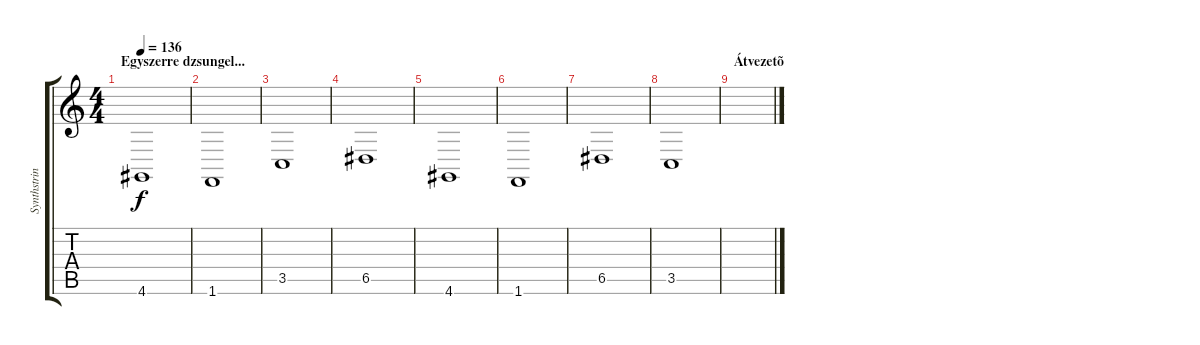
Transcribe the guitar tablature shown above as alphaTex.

\track ("Synthstrings" "Synthstrin") {instrument synthstrings2}
\staff {score tabs}
\tuning (E4 B3 G3 D3 A2 E2) {hide}
\ts (4 4)
\section ("" "Egyszerre dzsungel...")
\tempo 136
\clef g2
\ks c
4.6.1{dy f} |
1.6.1 |
3.5.1 |
6.5.1 |
4.6.1 |
1.6.1 |
6.5.1 |
3.5.1 |
\section ("" "Átvezetõ ")
